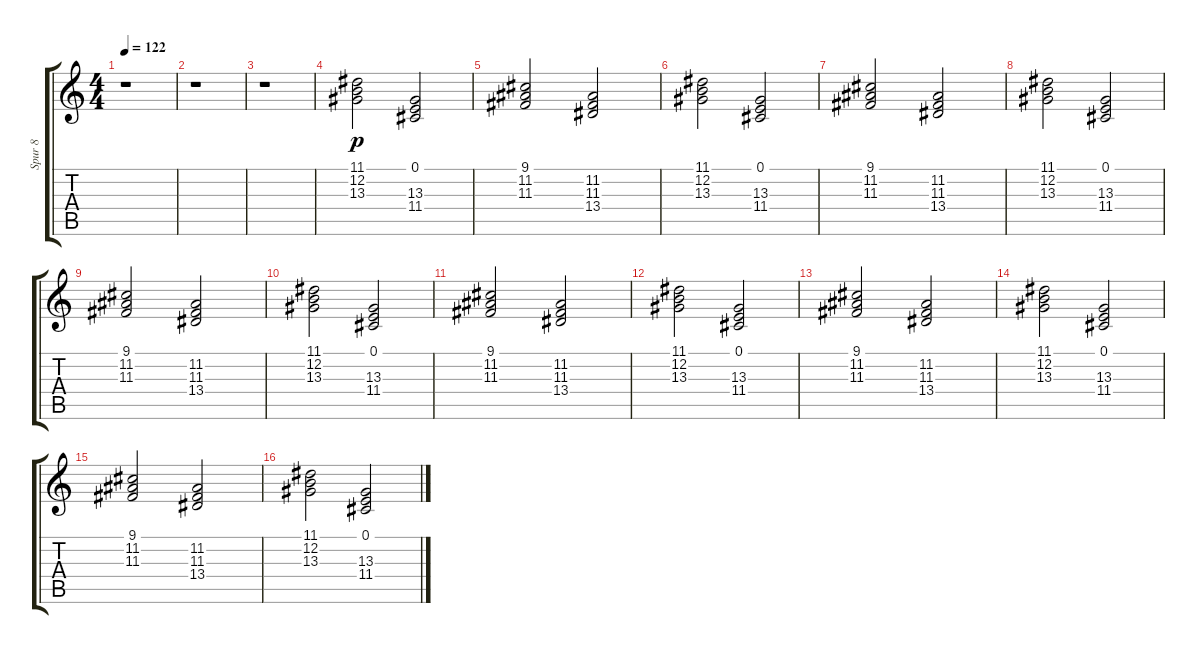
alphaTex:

\track ("Spur 8" "Spur 8") {instrument synthstrings1}
\staff {score tabs}
\tuning (E4 B3 G3 D3 A2 E2) {hide}
\ts (4 4)
\tempo 122
\clef g2
\ks c
r.1{dy f} |
r.1 |
r.1 |
(11.1 12.2 13.3).2{dy p} (0.1 13.3 11.4).2 |
(9.1 11.2 11.3).2 (11.2 11.3 13.4).2 |
(11.1 12.2 13.3).2 (0.1 13.3 11.4).2 |
(9.1 11.2 11.3).2 (11.2 11.3 13.4).2 |
(11.1 12.2 13.3).2 (0.1 13.3 11.4).2 |
(9.1 11.2 11.3).2 (11.2 11.3 13.4).2 |
(11.1 12.2 13.3).2 (0.1 13.3 11.4).2 |
(9.1 11.2 11.3).2 (11.2 11.3 13.4).2 |
(11.1 12.2 13.3).2 (0.1 13.3 11.4).2 |
(9.1 11.2 11.3).2 (11.2 11.3 13.4).2 |
(11.1 12.2 13.3).2 (0.1 13.3 11.4).2 |
(9.1 11.2 11.3).2 (11.2 11.3 13.4).2 |
(11.1 12.2 13.3).2 (0.1 13.3 11.4).2
